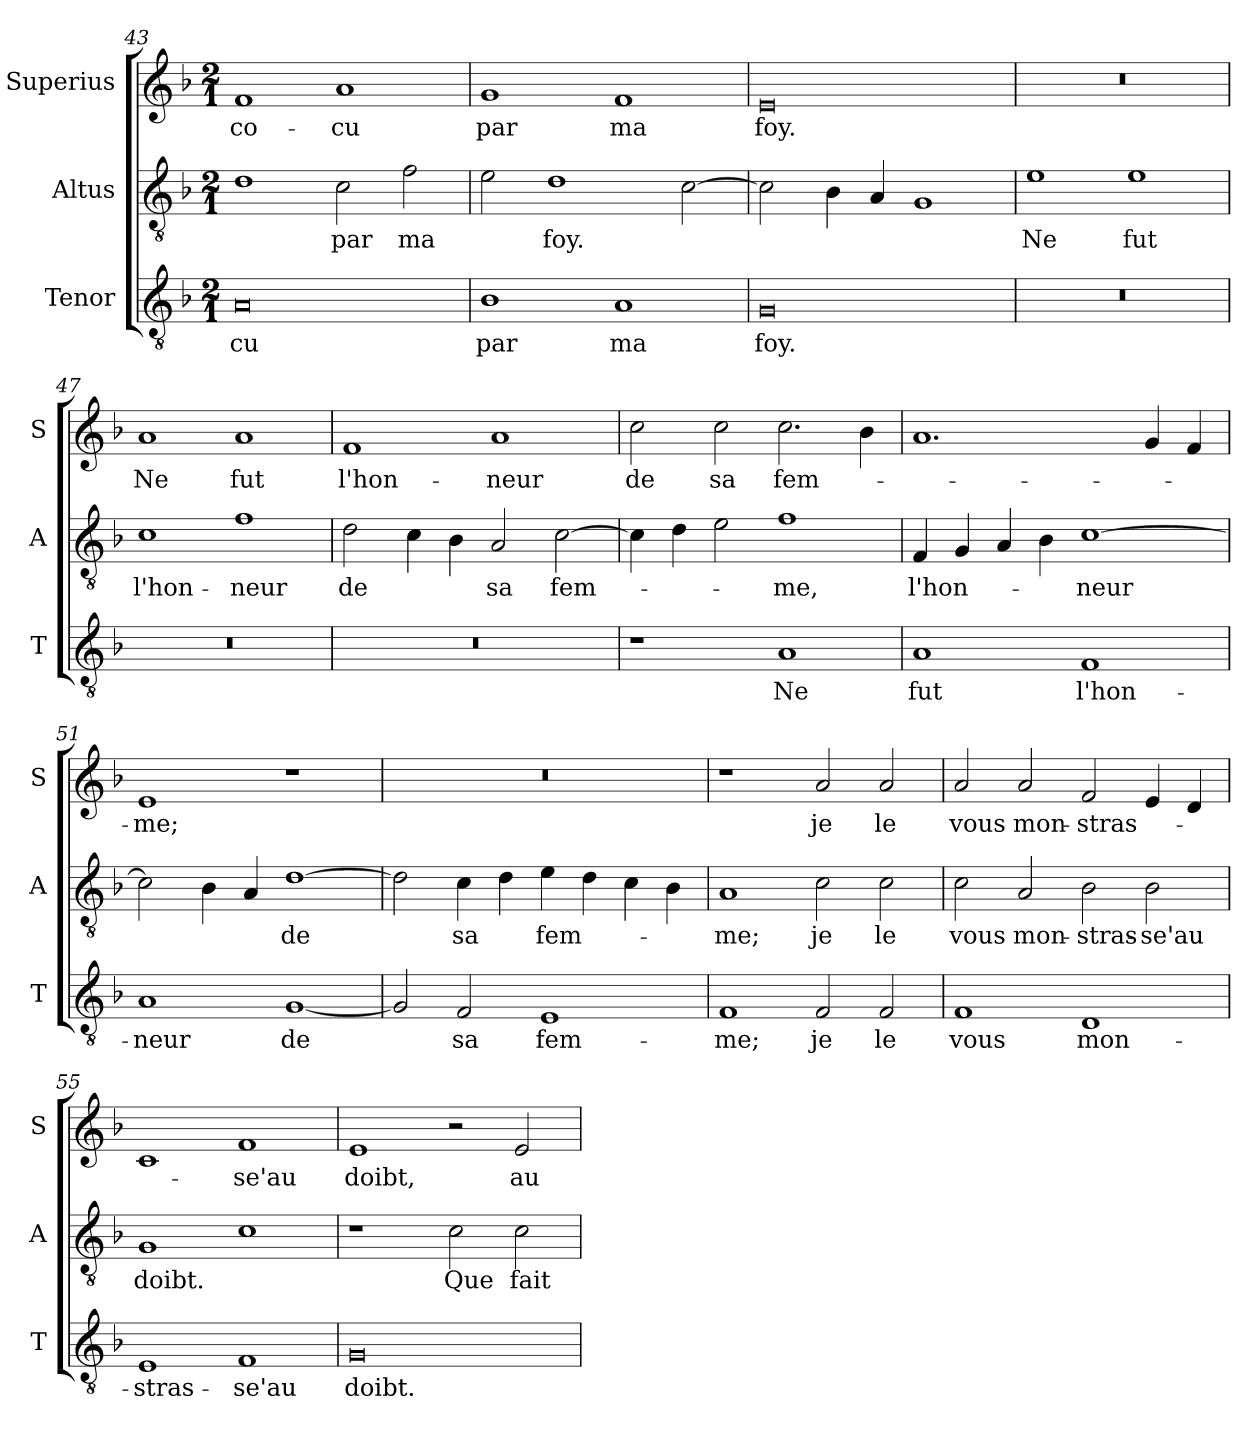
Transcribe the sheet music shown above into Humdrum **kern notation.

**kern	**text	**kern	**text	**kern	**text
*part3	*part3	*part2	*part2	*part1	*part1
*staff3	*staff3	*staff2	*staff2	*staff1	*staff1
*I"Tenor	*	*I"Altus	*	*I"Superius	*
*I'T	*	*I'A	*	*I'S	*
*clefGv2	*	*clefGv2	*	*clefG2	*
*k[b-]	*	*k[b-]	*	*k[b-]	*
*F:	*	*F:	*	*F:	*
*M2/1	*	*M2/1	*	*M2/1	*
=43	=43	=43	=43	=43	=43
0A	-cu	1d	.	1f	co-
.	.	2c	par	1a	-cu
.	.	2f	ma	.	.
=44	=44	=44	=44	=44	=44
1B-	par	2e	.	1g	par
.	.	1d	foy.	.	.
1A	ma	.	.	1f	ma
.	.	[2c	.	.	.
=45	=45	=45	=45	=45	=45
0G	foy.	2c]	.	0e	foy.
.	.	4B-	.	.	.
.	.	4A	.	.	.
.	.	1G	.	.	.
=46	=46	=46	=46	=46	=46
0r	.	1e	Ne	0r	.
.	.	1e	fut	.	.
=47	=47	=47	=47	=47	=47
0r	.	1c	l'hon-	1a	Ne
.	.	1f	-neur	1a	fut
=48	=48	=48	=48	=48	=48
0r	.	2d	de	1f	l'hon-
.	.	4c	.	.	.
.	.	4B-	.	.	.
.	.	2A	sa	1a	-neur
.	.	[2c	fem-	.	.
=49	=49	=49	=49	=49	=49
1r	.	4c]	.	2cc	de
.	.	4d	.	.	.
.	.	2e	.	2cc	sa
1A	Ne	1f	-me,	2.cc	fem-
.	.	.	.	4b-	.
=50	=50	=50	=50	=50	=50
!	!	!	!LO:LY:i	!	!
1A	fut	4F	l'hon-	1.a	.
.	.	4G	.	.	.
.	.	4A	.	.	.
.	.	4B-	.	.	.
!	!	!	!LO:LY:i	!	!
1F	l'hon-	[1c	-neur	.	.
.	.	.	.	4g	.
.	.	.	.	4f	.
=51	=51	=51	=51	=51	=51
1A	-neur	2c]	.	1e	-me;
.	.	4B-	.	.	.
.	.	4A	.	.	.
!	!	!	!LO:LY:i	!	!
[1G	de	[1d	de	1r	.
=52	=52	=52	=52	=52	=52
2G]	.	2d]	.	0r	.
!	!	!	!LO:LY:i	!	!
2F	sa	4c	sa	.	.
.	.	4d	.	.	.
!	!	!	!LO:LY:i	!	!
1E	fem-	4e	fem-	.	.
.	.	4d	.	.	.
.	.	4c	.	.	.
.	.	4B-	.	.	.
=53	=53	=53	=53	=53	=53
!	!	!	!LO:LY:i	!	!
1F	-me;	1A	-me;	1r	.
2F	je	2c	je	2a	je
2F	le	2c	le	2a	le
=54	=54	=54	=54	=54	=54
!	!	!	!LO:LY:i	!	!LO:LY:i
1F	vous	2c	vous	2a	vous
.	.	2A	mon-	2a	mon-
1D	mon-	2B-	-stras-	2f	-stras-
.	.	2B-	-se'au	4e	.
.	.	.	.	4d	.
=55	=55	=55	=55	=55	=55
1E	-stras-	1G	doibt.	1c	.
1F	-se'au	1c	.	1f	-se'au
=56	=56	=56	=56	=56	=56
0G	doibt.	1r	.	1e	doibt,
.	.	2c	Que	2r	.
.	.	2c	fait	2e	au
=	=	=	=	=	=
*-	*-	*-	*-	*-	*-
